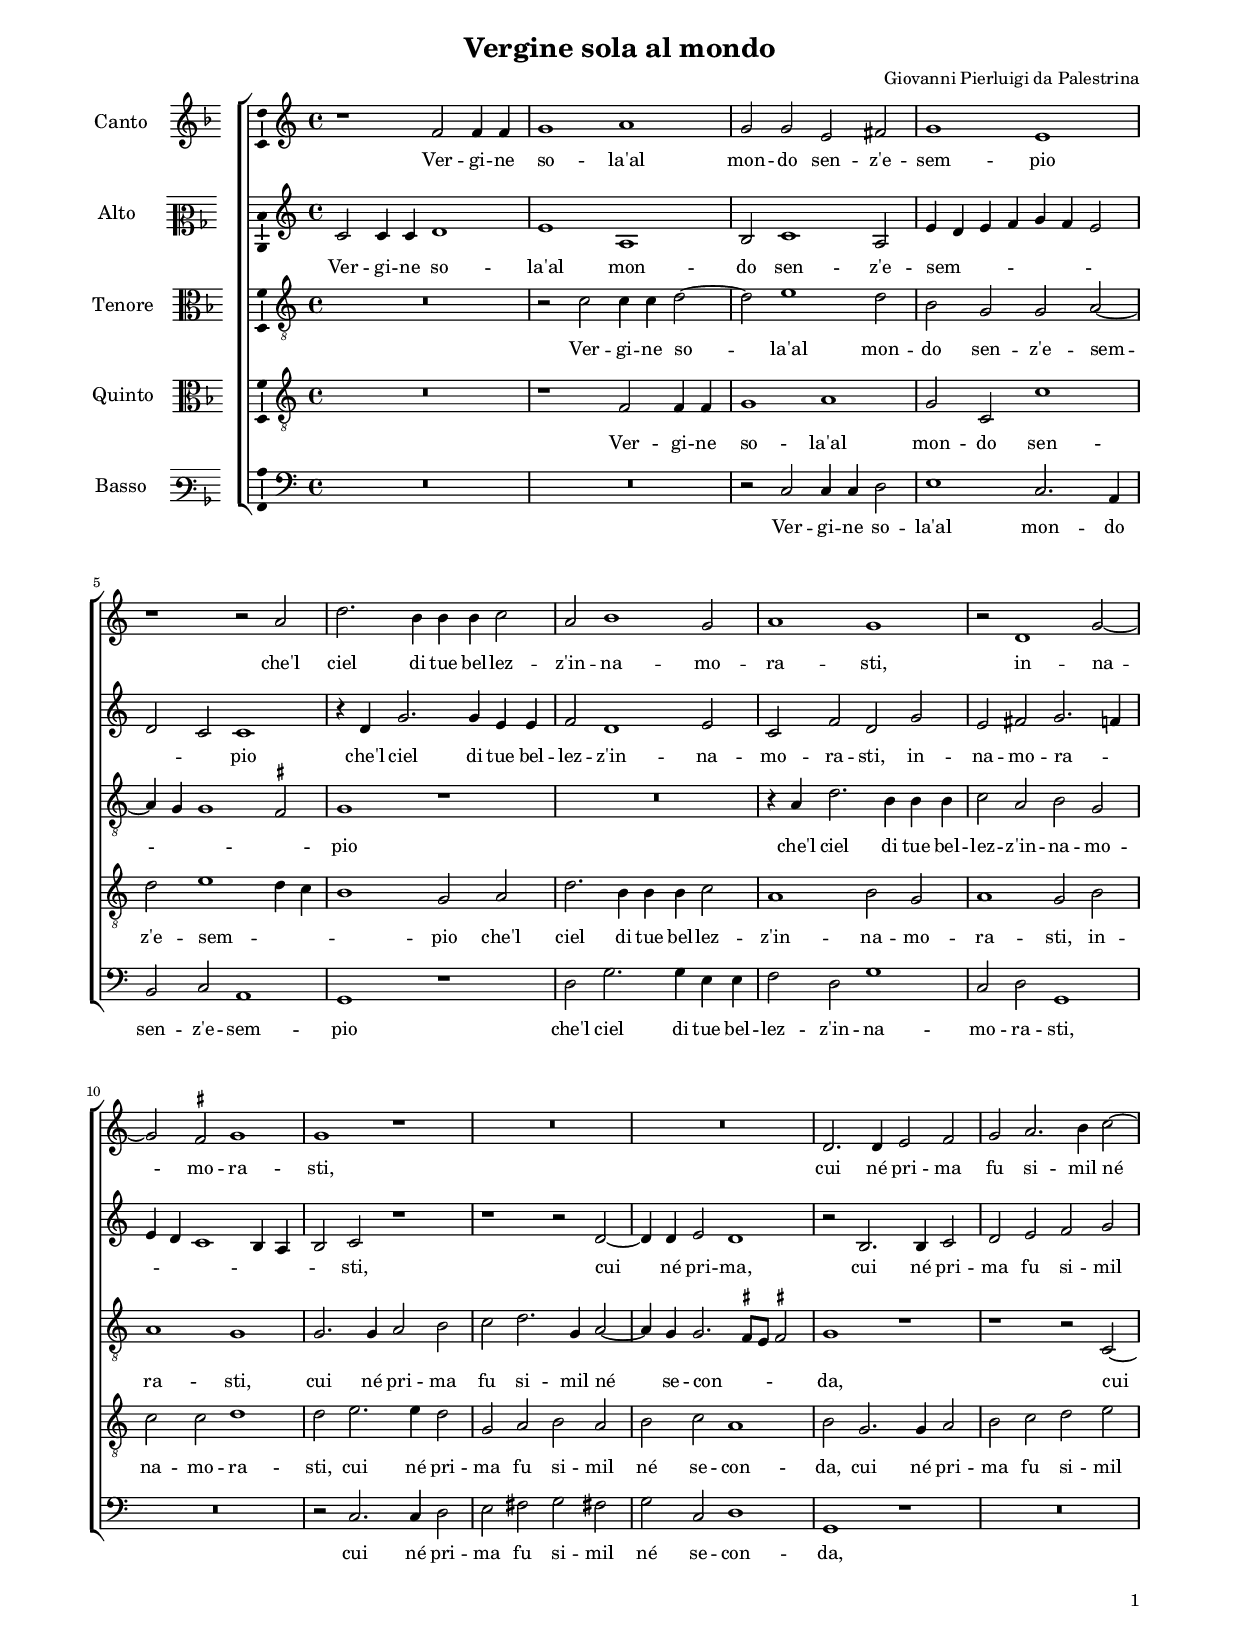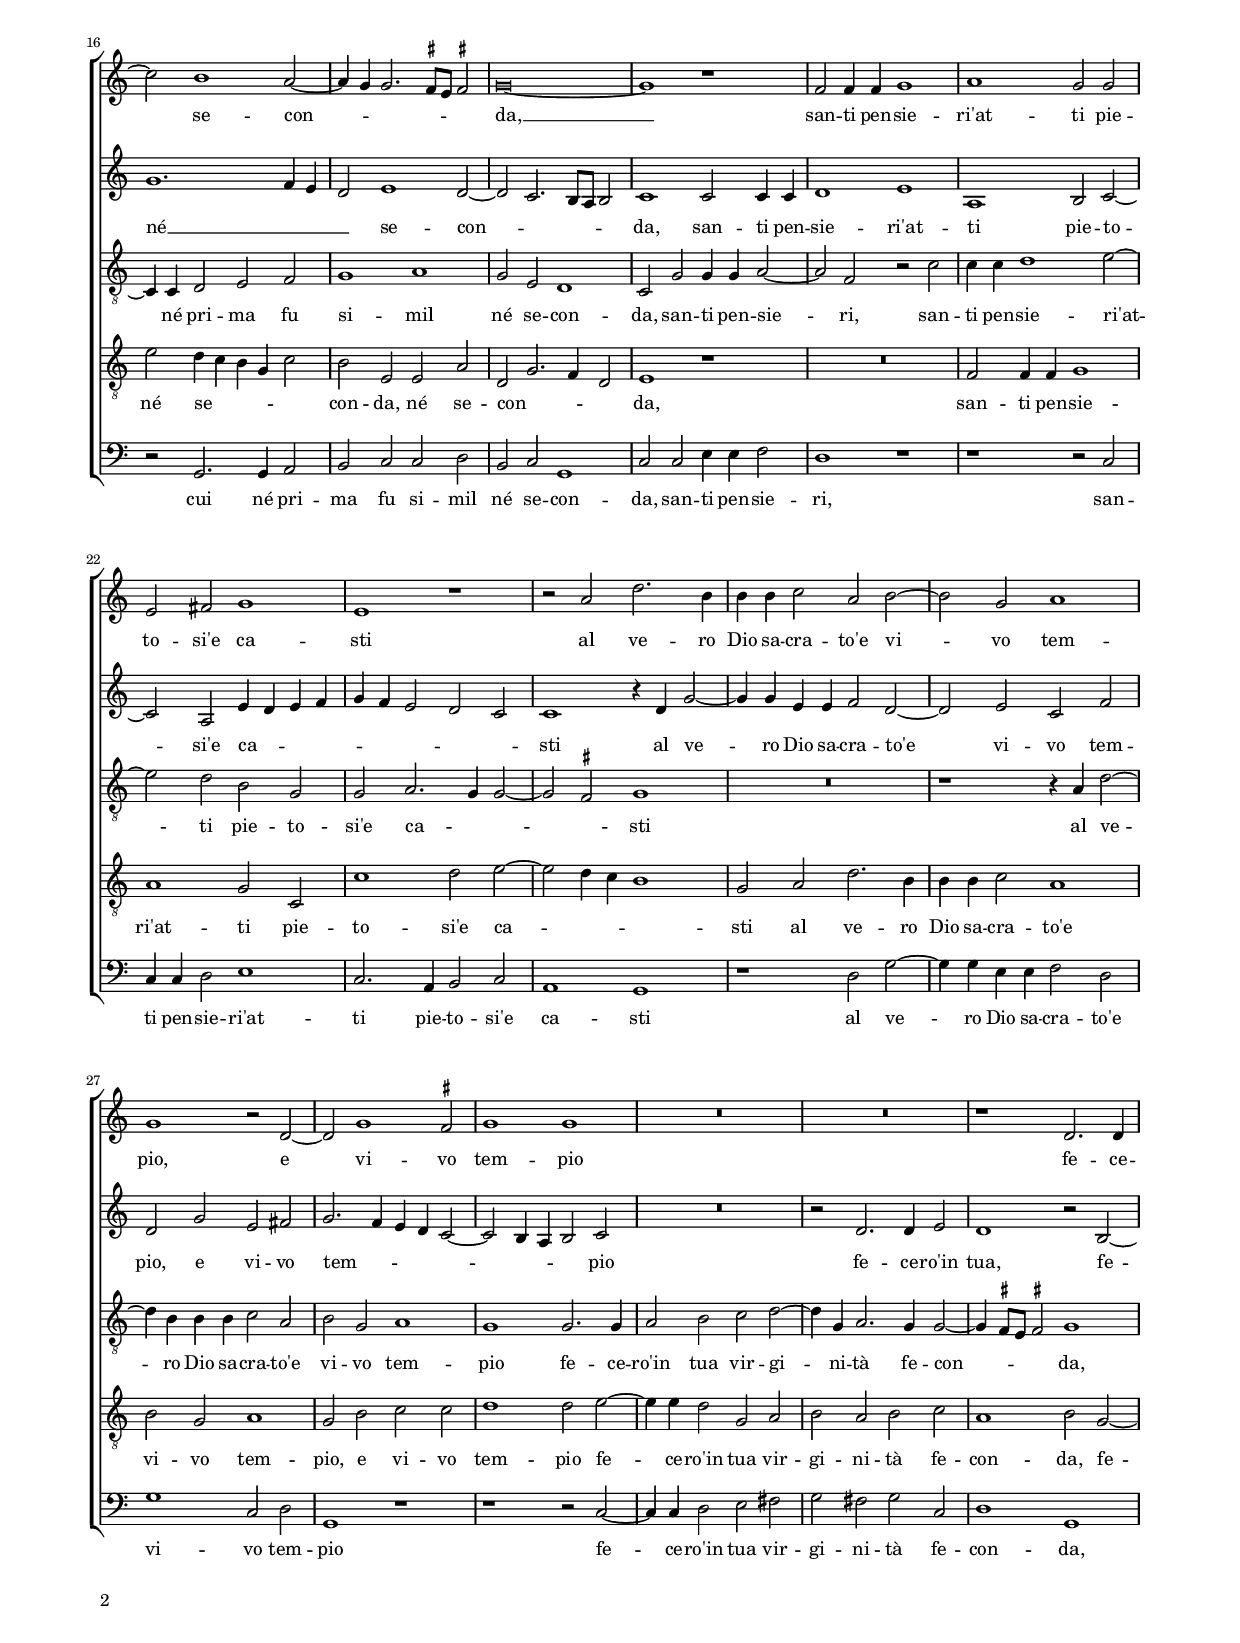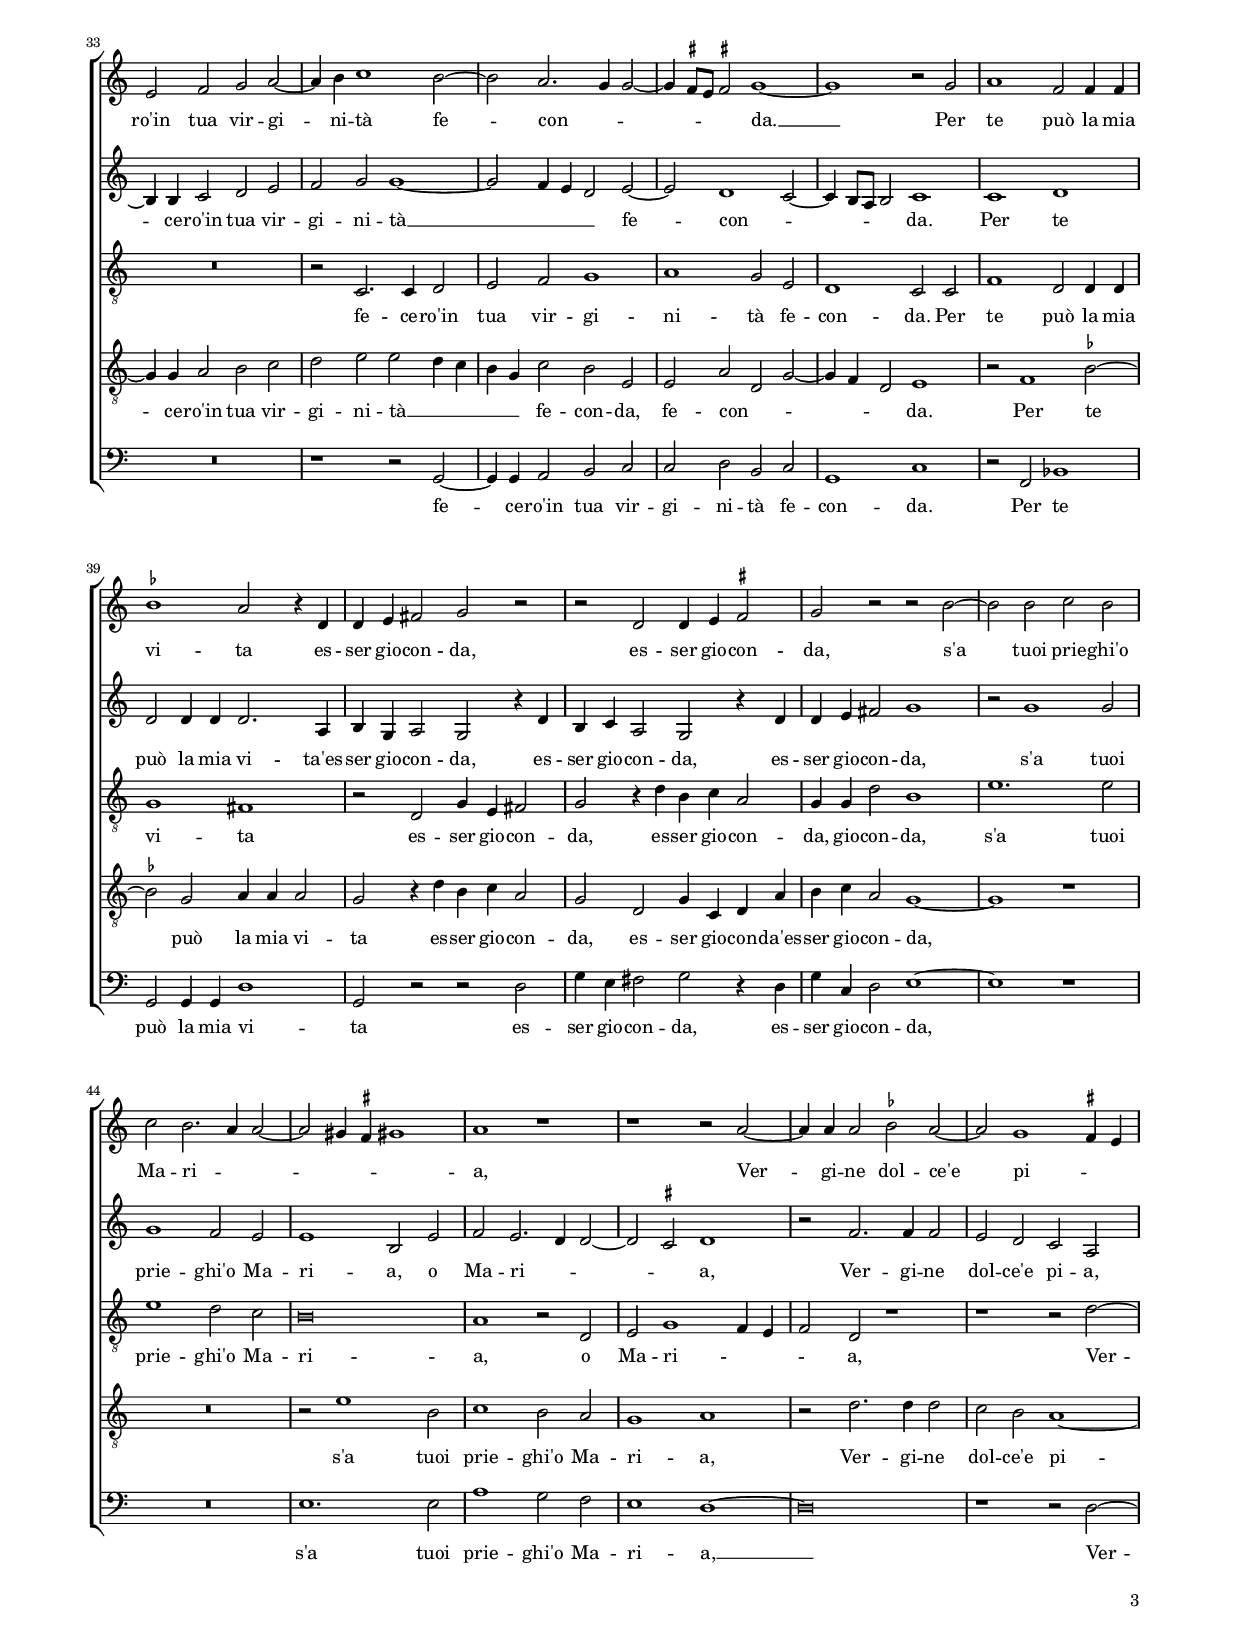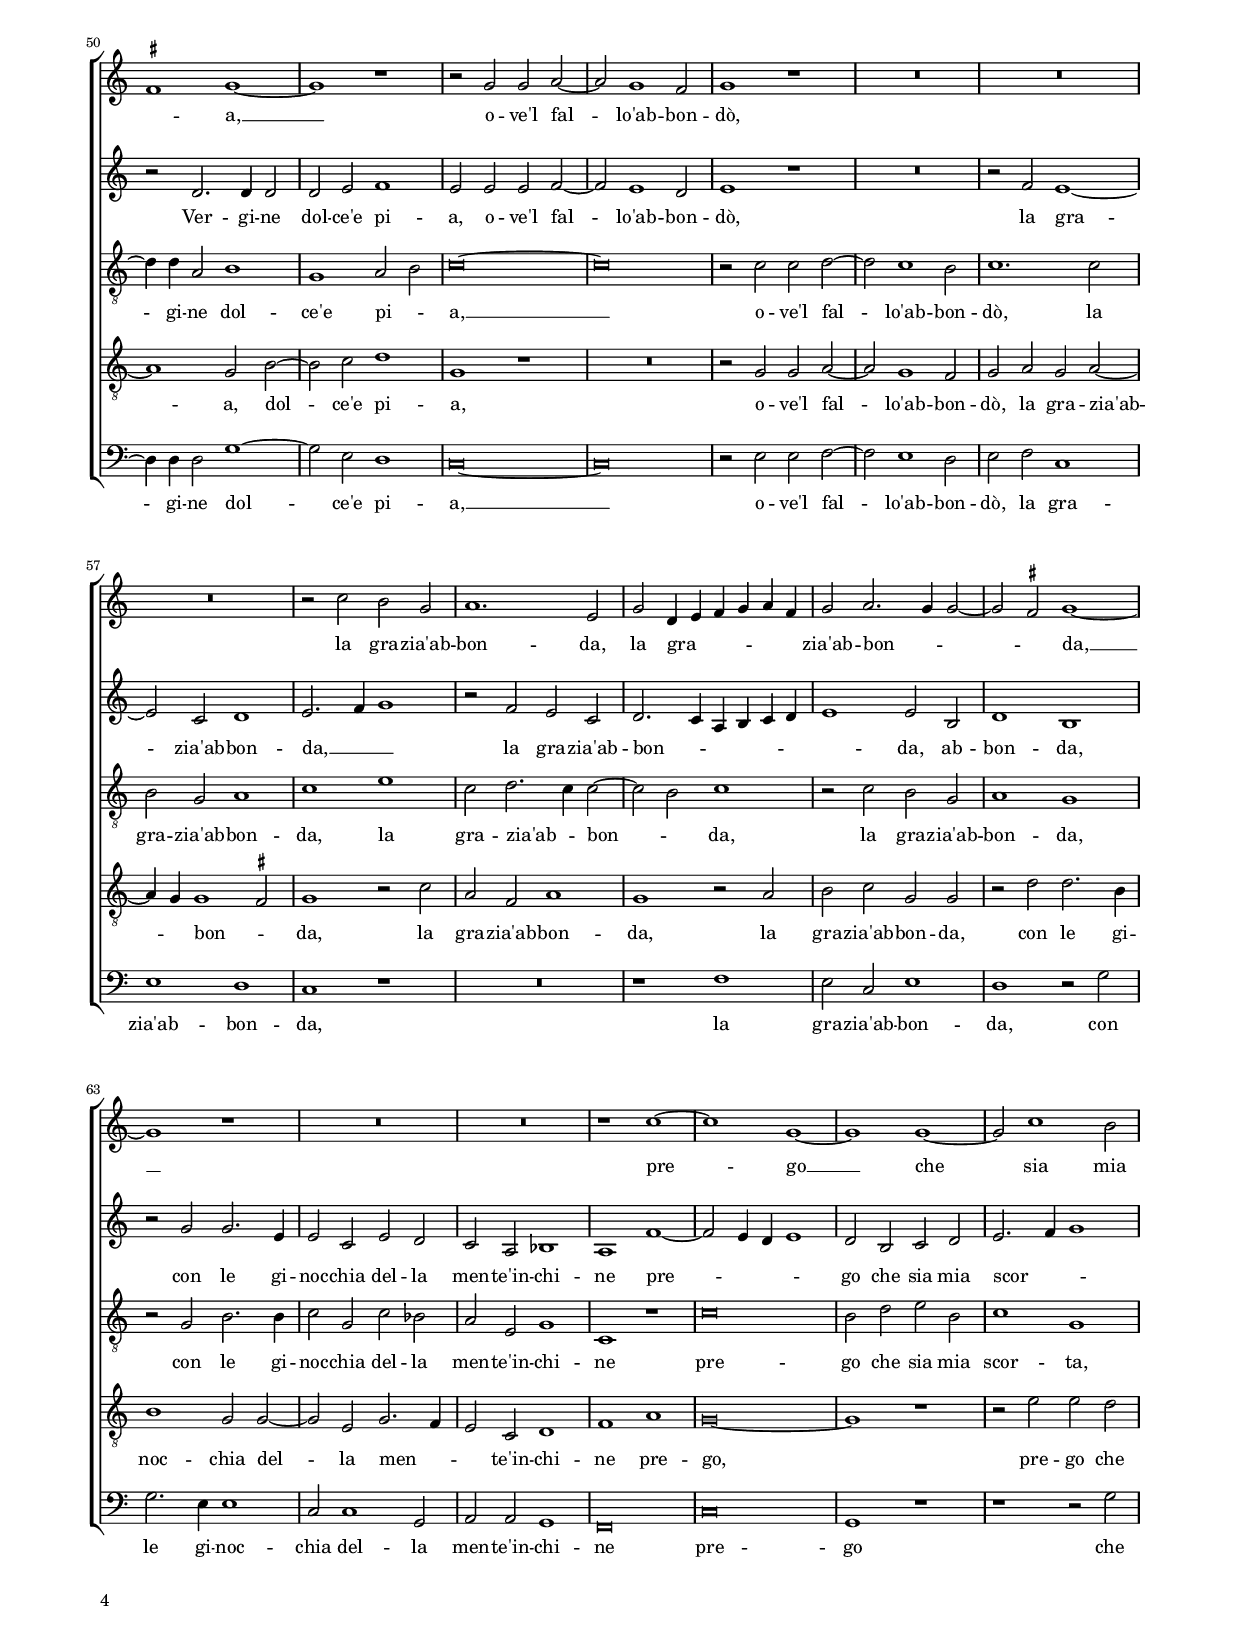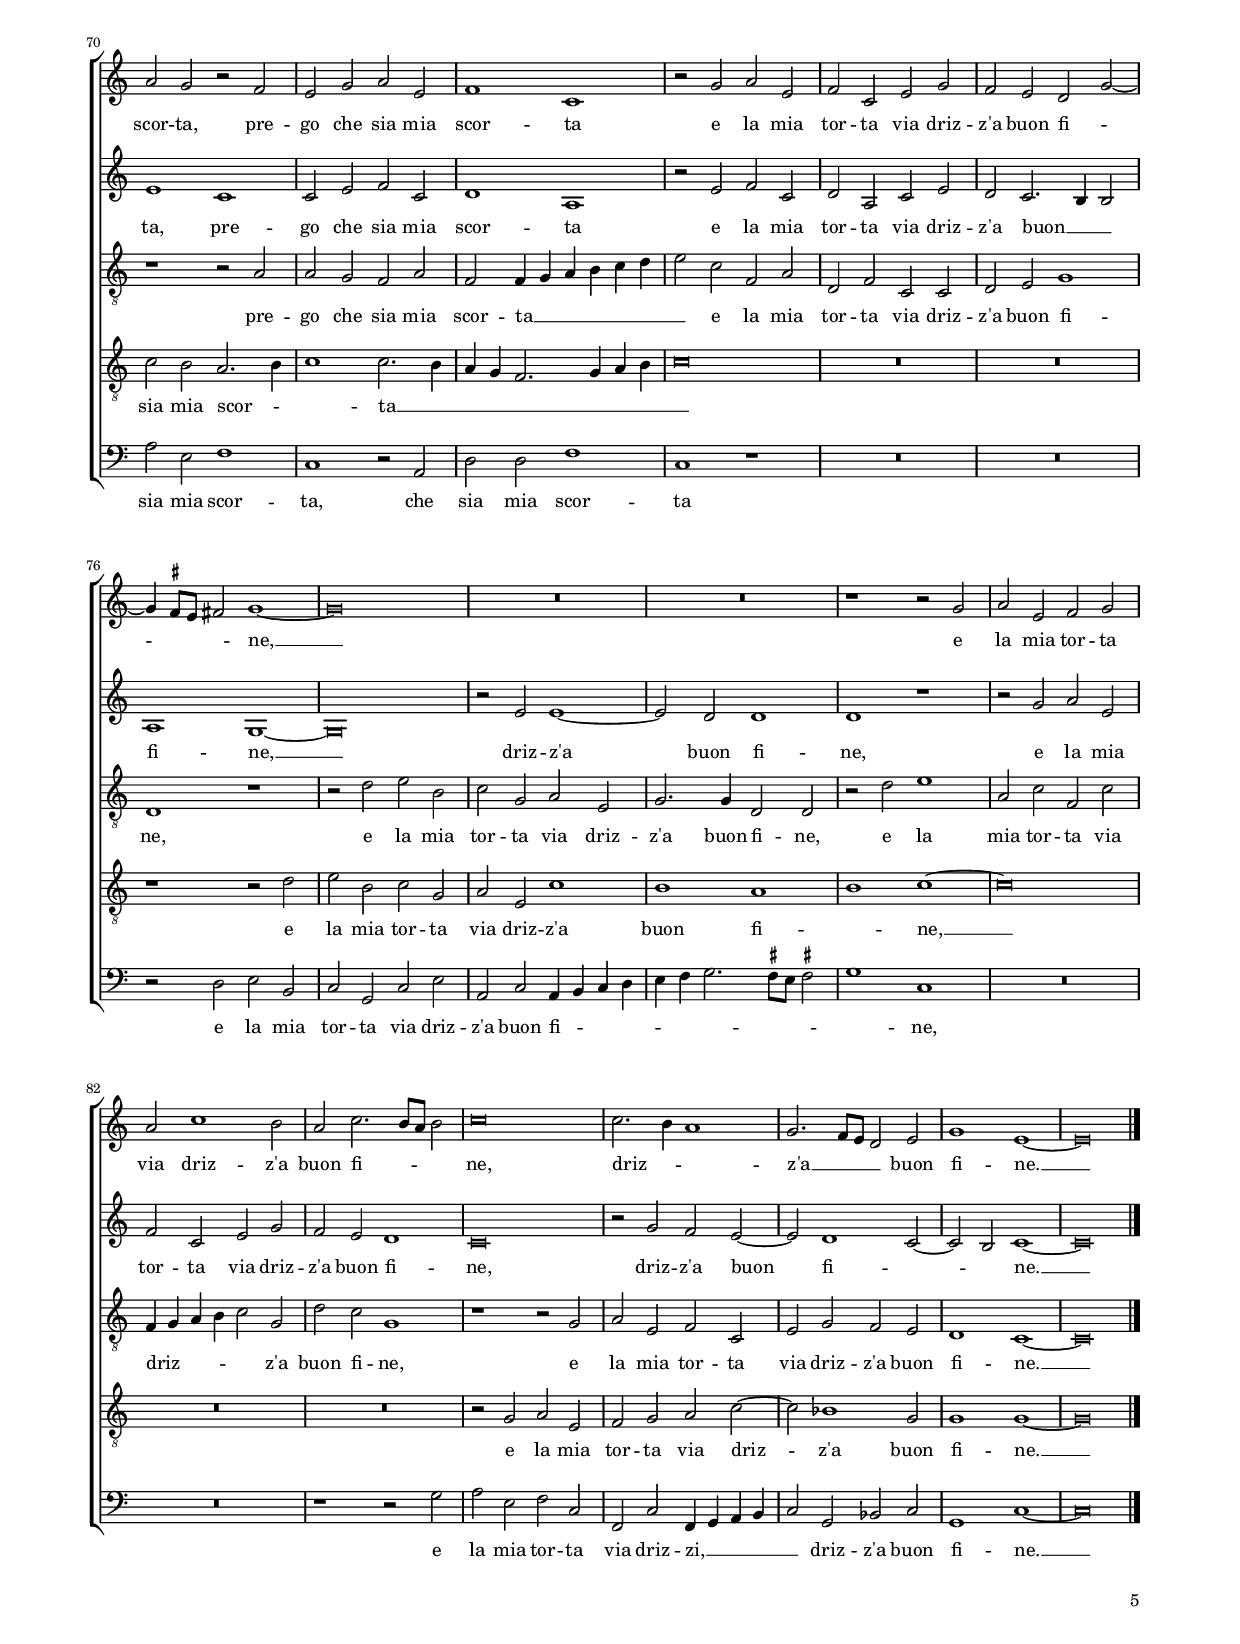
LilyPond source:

\header
{
  title="Vergine sola al mondo"
  composer="Giovanni Pierluigi da Palestrina"
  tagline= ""
}

\version "2.22.2"
\language deutsch
#(set-global-staff-size 15)
% #(set-default-paper-size "letter")
#(ly:set-option 'point-and-click #f)




	ficta = { \once \set suggestAccidentals = ##t }

	forget = #(define-music-function (music) (ly:music?) #{
		\accidentalStyle forget
		$music
		\accidentalStyle default
		#})

\paper
	{
	top-margin = 1.8 \cm
	bottom-margin = 1.2 \cm
	left-margin = 1.7 \cm
	right-margin = 1.7 \cm
	ragged-bottom = ##f
	ragged-last-bottom = ##f
	print-page-number = ##f
	system-system-spacing = #'((basic-distance . 17) (minimum-distance . 14) (padding . 7) (strechability . 150))
    oddFooterMarkup=\markup   \fill-line { "" \fromproperty #'page:page-number-string }
    evenFooterMarkup=\markup  \fill-line { \fromproperty #'page:page-number-string "" }
    last-bottom-spacing = #'((basic-distance . 12) (minimum-distance . 7) (padding . 4))
	systems-per-page = 3
%   page-count = 3
%	min-systems-per-page = 3
%	print-all-headers = ##t
%	print-first-page-number = ##t
%	first-page-number = 1
	}

	
global = {
    % \set Staff.autoBeaming = ##f
	\key f \major
	\time 4/4 \set Score.measureLength = #(ly:make-moment 2/1)
    \set Score.tempoHideNote = ##t
    \tempo 2 = 90
    \skip 1*2*88 \bar "|."
	}
    

incipitcantus = \markup { \score {
	{
	\set Staff.instrumentName = \markup { \fontsize #1 "Canto" }
	\key f \major
	\clef violin
	s4 \bar ""
	}
	\layout  {
	raggedright = ##t
	indent = 1.6 \cm
	line-width = 2.2\cm
	\context { \Staff \remove Time_signature_engraver }
	\override Staff.Clef.Y-extent = #'(0 . 0)
	}} \hspace #1 }

      
incipitaltus = \markup { \score {
	{
	\set Staff.instrumentName = \markup { \fontsize #1 "Alto" }
	\key f \major
	\clef mezzosoprano
	s4 \bar ""
	}
	\layout  {
	raggedright = ##t
	indent = 1.6 \cm
	line-width = 2.2\cm
	\context { \Staff \remove Time_signature_engraver }
	\override Staff.Clef.Y-extent = #'(0 . 0)
	}} \hspace #1 }


incipittenor = \markup { \score {
	{
	\set Staff.instrumentName = \markup { \fontsize #1 "Tenore" }
	\key f \major
	\clef alto
	s4 \bar ""
	}
	\layout  {
	raggedright = ##t
	indent = 1.6 \cm
	line-width = 2.2\cm
	\context { \Staff \remove Time_signature_engraver }
	\override Staff.Clef.Y-extent = #'(0 . 0)
	}} \hspace #1 }
      
      
incipitquintus = \markup { \score {
	{
	\set Staff.instrumentName = \markup { \fontsize #1 "Quinto" }
	\key f \major
	\clef alto
	s4 \bar ""
	}
	\layout  {
	raggedright = ##t
	indent = 1.6 \cm
	line-width = 2.2\cm
	\context { \Staff \remove Time_signature_engraver }
	\override Staff.Clef.Y-extent = #'(0 . 0)
	}} \hspace #1 }
      
      
incipitbassus = \markup { \score {
	{
	\set Staff.instrumentName = \markup { \fontsize #1 "Basso" }
	\key f \major
	\clef varbaritone
	s4 \bar ""
	}
	\layout  {
	raggedright = ##t
	indent = 1.6 \cm
	line-width = 2.2\cm
	\context { \Staff \remove Time_signature_engraver }
	\override Staff.Clef.Y-extent = #'(0 . 0)
	}} \hspace #1 }


cantus =  \relative c''
	{
	r1 b2 b4 b
	c1 d
	c2 c a h
	c1 a
%5
	r1 r2 d |
	g2. e4 e e f2
	d2 e1 c2
	d1 c
	r2 g1 c2~
%10
	c2 \ficta h c1 |
	c1 r
	R\breve
	R\breve
	g2. g4 a2 b
%15
	c2 d2. e4 f2~ |
	f2 e1 d2~
	d4 c c2. \ficta h8 a \ficta h!2
	c\breve~
	c1 r
%20
	b2 b4 b c1 |
	d1 c2 c
	a2 h c1
	a1 r
	r2 d g2. e4
%25
	e4 e f2 d e~ |
	e2 c d1
	c1 r2 g~
	g2 c1 \ficta h2
	c1 c
%30
	R\breve |
	R\breve
	r1 g2. g4
	a2 b c d~
	d4 e f1 e2~
%35
	e2 d2. c4 c2~ |
	c4 \ficta h8 a \ficta h!2 c1~
	c1 r2 c
	d1 b2 b4 b
	\ficta es1 d2 r4 g,
%40
	g4 a h2 c r |
	r2 g g4 a \ficta h2
	c2 r r e~
	e2 e f e
	f2 e2. d4 d2~
%45
	d2 cis4 \ficta h cis!1 |
	d1 r
	r1 r2 d~
	d4 d d2 \ficta es d~
	d2 c1 \ficta h4 a
%50
	\ficta h1 c~ |
	c1 r
	r2 c c d~
	d2 c1 b2
	c1 r
%55
	R\breve |
	R\breve
	R\breve
	r2 f e c
	d1. a2
%60
	c2 g4 a b c d b |
	c2 d2. c4 c2~
	c2 \ficta h c1~
	c1 r
	R\breve
%65
	R\breve |
	r1 f~
	f1 c~
	c1 c~
	c2 f1 e2
%70
	d2 c r b |
	a2 c d a
	b1 f
	r2 c' d a
	b2 f a c
%75
	b2 a g c~ |
	c4 \ficta h8 a h!2 c1~
	c\breve
	R\breve
	R\breve
%80
	r1 r2 c |
	d2 a b c
	d2 f1 e2
	d2 f2. e8 d e2
	f\breve
%85
	f2. e4 d1 |
	c2. b8 a g2 a
	c1 a~
	a\breve |
	}


altus =  \relative c'
	{
	f2 f4 f g1
	a1 d,
	e2 f1 d2
	a'4 g a b c b a2
%5
	g2 f f1 |
	r4 g c2. c4 a a
	b2 g1 a2
	f2 b g c
	a2 h c2. b4
%10
	a4 g f1 e4 d |
	e2 f r1
	r1 r2 g~
	g4 g a2 g1
	r2 e2. e4 f2
%15
	g2 a b c |
	c1. b4 a
	g2 a1 g2~
	g2 f2. e8 d e2
	f1 f2 f4 f
%20
	g1 a |
	d,1 e2 f~
	f2 d a'4 g a b
	c4 b a2 g f
	f1 r4 g c2~
%25
	c4 c a a b2 g~ |
	g2 a f b
	g2 c a h
	c2. b4 a g f2~
	f2 e4 d e2 f
%30
	R\breve |
	r2 g2. g4 a2
	g1 r2 e~
	e4 e f2 g a
	b2 c c1~
%35
	c2 b4 a g2 a~ |
	a2 g1 f2~
	f4 e8 d e2 f1
	f1 g
	g2 g4 g g2. d4
%40
	e4 c d2 c r4 g' |
	e4 f d2 c r4 g'
	g4 a h2 c1
	r2 c1 c2
	c1 b2 a
%45
	a1 e2 a |
	b2 a2. g4 g2~
	g2 \ficta fis g1
	r2 b2. b4 b2
	a2 g f d
%50
	r2 g2. g4 g2 |
	g2 a b1
	a2 a a b~
	b2 a1 g2
	a1 r
%55
	R\breve |
	r2 b a1~
	a2 f g1
	a2. b4 c1
	r2 b a f
%60
	g2. f4 d e f g |
	a1 a2 e
	g1 e
	r2 c' c2. a4
	a2 f a g
%65
	f2 d es1 |
	d1 b'~
	b2 a4 g a1
	g2 e f g
	a2. b4 c1
%70
	a1 f |
	f2 a b f
	g1 d
	r2 a' b f
	g2 d f a
%75
	g2 f2. e4 e2 |
	d1 c~
	c\breve
	r2 a' a1~
	a2 g g1
%80
	g1 r |
	r2 c d a
	b2 f a c
	b2 a g1
	f\breve
%85
	r2 c' b a~ |
	a2 g1 f2~
	f2 e f1~
	f\breve |
	}


tenor =  \relative c'
	{
	R\breve
	r2 f f4 f g2~
	g2 a1 g2
	e2 c c d~
%5
	d4 c c1 \ficta h2 |
	c1 r
	R\breve
	r4 d g2. e4 e e
	f2 d e c
%10
	d1 c |
	c2. c4 d2 e
	f2 g2. c,4 d2~
	d4 c c2. \ficta h8 a \ficta h!2
	c1 r
%15
	r1 r2 f,~ |
	f4 f g2 a b
	c1 d
	c2 a g1
	f2 c' c4 c d2~
%20
	d2 b r f' |
	f4 f g1 a2~
	a2 g e c
	c2 d2. c4 c2~
	c2 \ficta h c1
%25
	R\breve |
	r1 r4 d g2~
	g4 e e e f2 d
	e2 c d1
	c1 c2. c4
%30
	d2 e f g~ |
	g4 c, d2. c4 c2~
	c4 \ficta h8 a \ficta h!2 c1
	R\breve
	r2 f,2. f4 g2
%35
	a2 b c1 |
	d1 c2 a
	g1 f2 f
	b1 g2 g4 g
	c1 h
%40
	r2 g c4 a h2 |
	c2 r4 g' e4 f d2 
	c4 c g'2 e1
	a1. a2
	a1 g2 f
%45
	e\breve |
	d1 r2 g,
	a2 c1 b4 a
	b2 g r1
	r1 r2 g'~
%50
	g4 g d2 e1 |
	c1 d2 e
	f\breve~
	f\breve
	r2 f f g~
%55
	g2 f1 e2 |
	f1. f2
	e2 c d1
	f1 a
	f2 g2. f4 f2~
%60
	f2 e f1 |
	r2 f e c
	d1 c
	r2 c e2. e4
	f2 c f es
%65
	d2 a c1 |
	f,1 r
	f'\breve
	e2 g a e
	f1 c
%70
	r1 r2 d |
	d2 c b d
	b2 b4 c d e f g
	a2 f b, d
	g,2 b f f
%75
	g2 a c1 |
	g1 r
	r2 g' a e
	f2 c d a
	c2. c4 g2 g
%80
	r2 g' a1 |
	d,2 f b, f'
	b,4 c d e f2 c
	g'2 f c1
	r1 r2 c
%85
	d2 a b f |
	a2 c b a
	g1 f~
	f\breve |
	
	}


quintus  =  \relative c'
	{
	R\breve
	r1 b2 b4 b
	c1 d
	c2 f, f'1
%5
	g2 a1 g4 f |
	e1 c2 d
	g2. e4 e e f2
	d1 e2 c
	d1 c2 e
%10
	f2 f g1 |
	g2 a2. a4 g2
	c,2 d e d
	e2 f d1
	e2 c2. c4 d2
%15
	e2 f g a |
	a2 g4 f e c f2
	e2 a, a d
	g,2 c2. b4 g2
	a1 r
%20
	R\breve |
	b2 b4 b c1
	d1 c2 f,
	f'1 g2 a~
	a2 g4 f e1
%25
	c2 d g2. e4 |
	e4 e f2 d1
	e2 c d1
	c2 e f f
	g1 g2 a~
%30
	a4 a g2 c, d |
	e2 d e f
	d1 e2 c~
	c4 c d2 e f
	g2 a a g4 f
%35
	e4 c f2 e a, |
	a2 d g, c~
	c4 b g2 a1
	r2 b1 \ficta es2~
	\ficta es2 c d4 d d2
%40
	c2 r4 g' e f d2 |
	c2 g c4 f, g d'
	e4 f d2 c1~
	c1 r
	R\breve
%45
	r2 a'1 e2 |
	f1 e2 d
	c1 d
	r2 g2. g4 g2
	f2 e d1~
%50
	d1 c2 e~ |
	e2 f g1
	c,1 r
	R\breve
	r2 c c d~
%55
	d2 c1 b2 |
	c2 d2 c d~
	d4 c c1 \ficta h2
	c1 r2 f
	d2 b d1
%60
	c1 r2 d |
	e2 f c c
	r2 g' g2. e4
	e1 c2 c~
	c2 a c2. b4
%65
	a2 f g1 |
	b1 d
	c\breve~
	c1 r
	r2 a' a g
%70
	f2 e d2. e4 |
	f1 f2. e4
	d4 c b2. c4 d e
	f\breve
	R\breve
%75
	R\breve |
	r1 r2 g
	a2 e f c
	d2 a f'1
	e1 d
%80
	e1 f~ |
	f\breve
	R\breve
	R\breve
	r2 c d a
%85
	b2 c d f~ |
	f2 es1 c2
	c1 c~
	c\breve |	
	}


bassus  =  \relative c
	{
	R\breve
	R\breve
	r2 f f4 f g2
	a1 f2. d4
%5
	e2 f d1 |
	c1 r
	g'2 c2. c4 a a
	b2 g c1
	f,2 g c,1
%10
	R\breve |
	r2 f2. f4 g2
	a2 h c h!
	c2 f, g1
	c,1 r
%15
	R\breve |
	r2 c2. c4 d2
	e2 f f g
	e2 f c1
	f2 f a4 a b2
%20
	g1 r |
	r1 r2 f
	f4 f g2 a1
	f2. d4 e2 f
	d1 c
%25
	r1 g'2 c~ |
	c4 c a a b2 g
	c1 f,2 g
	c,1 r
	r1 r2 f~
%30
	f4 f g2 a h |
	c2 h c f,
	g1 c,
	R\breve
	r1 r2 c~
%35
	c4 c d2 e f |
	f2 g e f
	c1 f
	r2 b, es1
	c2 c4 c g'1
%40
	c,2 r r g' |
	c4 a h2 c r4 g
	c4 f, g2 a1~
	a1 r
	R\breve
%45
	a1. a2 |
	d1 c2 b
	a1 g~
	g\breve
	r1 r2 g~
%50
	g4 g g2 c1~ |
	c2 a g1
	f\breve~
	f\breve
	r2 a a b~
%55
	b2 a1 g2 |
	a2 b f1
	a1 g
	f1 r
	R\breve
%60
	r1 b |
	a2 f a1
	g1 r2 c
	c2. a4 a1
	f2 f1 c2
%65
	d2 d c1 |
	b\breve
	f'\breve
	c1 r
	r1 r2 c'
%70
	d2 a b1 |
	f1 r2 d
	g2 g b1
	f1 r
	R\breve
%75
	R\breve |
	r2 g a e
	f2 c f a
	d,2 f d4 e f g
	a4 b c2. \ficta h8 a \ficta h!2
%80
	c1 f, |
	R\breve
	R\breve
	r1 r2 c'
	d2 a b f
%85
	b,2 f' b,4 c d e |
	f2 c es f
	c1 f~
	f\breve |
	}


lyricscantus = \lyricmode {
	Ver -- gi -- ne so -- la'al mon -- do sen -- z'e -- sem -- pio
    che'l ciel di tue bel -- lez -- z'in -- na -- mo -- ra -- sti,
    in -- na -- mo -- ra -- sti,
    cui né pri -- ma fu si -- mil né se -- con -- _ _ _ _ _ da, __
    san -- ti pen -- sie -- ri'at -- ti pie -- to -- si'e ca -- sti
    al ve -- ro Dio sa -- cra -- to'e vi -- vo tem -- pio,
    e vi -- vo tem -- pio
    fe -- ce -- ro'in tua vir -- gi -- ni -- tà fe -- con -- _ _ _ _ _ da. __
    Per te può la mia vi -- ta es -- ser gio -- con -- da,
    es -- ser gio -- con -- da,
    s'a tuoi prie -- ghi'o Ma -- ri -- _ _ _ _ _ a,
    Ver -- gi -- ne dol -- ce'e pi -- _ _ _ a, __
    o -- ve'l fal -- lo'ab -- bon -- dò, la gra -- zia'ab -- bon -- da,
    la gra -- _ _ _ _ _ zia'ab -- bon -- _ _ _ da, __
    pre -- go __ che sia mia scor -- ta,
    pre -- go che sia mia scor -- ta
    e la mia tor -- ta via driz -- z'a buon fi -- _ _ _ _ ne, __
    e la mia tor -- ta via driz -- z'a buon fi -- _ _ _ ne,
    driz -- _ _ z'a __ _ _ _ buon fi -- ne. __
	}


lyricsaltus = \lyricmode {
	Ver -- gi -- ne so -- la'al mon -- do sen -- z'e -- sem -- _ _ _ _ _ _ _ _ pio
    che'l ciel di tue bel -- lez -- z'in -- na -- mo -- ra -- sti,
    in -- na -- mo -- ra -- _ _ _ _ _ _ _ sti,
    cui né pri -- ma,
    cui né pri -- ma fu si -- mil né __ _ _ _ se -- con -- _ _ _ _ da,
    san -- ti pen -- sie -- ri'at -- ti pie -- to -- si'e ca -- _ _ _ _ _ _ _ _ sti
    al ve -- ro Dio sa -- cra -- to'e vi -- vo tem -- pio,
    e vi -- vo tem -- _ _ _ _ _ _ _ pio
    fe -- ce -- ro'in tua,
    fe -- ce -- ro'in tua vir -- gi -- ni -- tà __ _ _ _ fe -- con -- _ _ _ _ da.
    Per te può la mia vi -- ta'es -- ser gio -- con -- da,
    es -- ser gio -- con -- da,
    es -- ser gio -- con -- da,
    s'a tuoi prie -- ghi'o Ma -- ri -- a,
    o Ma -- ri -- _ _ _ a,
    Ver -- gi -- ne dol -- ce'e pi -- a,
    Ver -- gi -- ne dol -- ce'e pi -- a,
    o -- ve'l fal -- lo'ab -- bon -- dò, la gra -- zia'ab -- bon -- da, __ _ _
    la gra -- zia'ab -- bon -- _ _ _ _ _ _ da,
    ab -- bon -- da,
    con le gi -- noc -- chia del -- la men -- te'in -- chi -- ne
    pre -- _ _ _ go che sia mia scor -- _ _ ta,
    pre -- go che sia mia scor -- ta
    e la mia tor -- ta via driz -- z'a buon __ _ _ fi -- ne, __
    driz -- z'a buon fi -- ne,
    e la mia tor -- ta via driz -- z'a buon fi -- ne,
    driz -- z'a buon fi -- _ _ ne. __
	}


lyricstenor = \lyricmode {
	Ver -- gi -- ne so -- la'al mon -- do sen -- z'e -- sem -- _ _ _ pio
    che'l ciel di tue bel -- lez -- z'in -- na -- mo -- ra -- sti,
    cui né pri -- ma fu si -- mil né se -- con -- _ _ _ da,
    cui né pri -- ma fu si -- mil né se -- con -- da,
    san -- ti pen -- sie -- ri,
    san -- ti pen -- sie -- ri'at -- ti pie -- to -- si'e ca -- _ _ _ sti
    al ve -- ro Dio sa -- cra -- to'e vi -- vo tem -- pio
    fe -- ce -- ro'in tua vir -- gi -- ni -- tà fe -- con -- _ _ _ da,
    fe -- ce -- ro'in tua vir -- gi -- ni -- tà fe -- con -- da.
    Per te può la mia vi -- ta es -- ser gio -- con -- da,
    es -- ser gio -- con -- da,
    gio -- con -- da,
    s'a tuoi prie -- ghi'o Ma -- ri -- a,
    o Ma -- ri -- _ _ _ a,
    Ver -- gi -- ne dol -- ce'e pi -- _ a, __
    o -- ve'l fal -- lo'ab -- bon -- dò, la gra -- zia'ab -- bon -- da,
    la gra -- zia'ab -- _ bon -- _ da,
    la gra -- zia'ab -- bon -- da,
    con le gi -- noc -- chia del -- la men -- te'in -- chi -- ne
    pre -- go che sia mia scor -- ta,
    pre -- go che sia mia scor -- ta __ _ _ _ _ _ _
    e la mia tor -- ta via driz -- z'a buon fi -- ne,
    e la mia tor -- ta via driz -- z'a buon fi -- ne,
    e la mia tor -- ta via driz -- _ _ _ _ z'a buon fi -- ne,
    e la mia tor -- ta via driz -- z'a buon fi -- ne. __
	}


lyricsquintus = \lyricmode {
	Ver -- gi -- ne so -- la'al mon -- do sen -- z'e -- sem -- _ _ _ pio
    che'l ciel di tue bel -- lez -- z'in -- na -- mo -- ra -- sti,
    in -- na -- mo -- ra -- sti,
    cui né pri -- ma fu si -- mil né se -- con -- da,
    cui né pri -- ma fu si -- mil né se -- _ _ _ _ con -- da,
    né se -- con -- _ _ _ da,
    san -- ti pen -- sie -- ri'at -- ti pie -- to -- si'e ca -- _ _ _ sti
    al ve -- ro Dio sa -- cra -- to'e vi -- vo tem -- pio,
    e vi -- vo tem -- pio
    fe -- ce -- ro'in tua vir -- gi -- ni -- tà fe -- con -- da,
    fe -- ce -- ro'in tua vir -- gi -- ni -- tà __ _ _ _ _ fe -- con -- da,
    fe -- con -- _ _ _ _ da.
    Per te può la mia vi -- ta es -- ser gio -- con -- da,
    es -- ser gio -- con -- da'es -- ser gio -- con -- da,
    s'a tuoi prie -- ghi'o Ma -- ri -- a,
    Ver -- gi -- ne dol -- ce'e pi -- a,
    dol -- ce'e pi -- a,
    o -- ve'l fal -- lo'ab -- bon -- dò, la gra -- zia'ab -- _ bon -- _ da,
    la gra -- zia'ab -- bon -- da,
    la gra -- zia'ab -- bon -- da,
    con le gi -- noc -- chia del -- la men -- _ _ te'in -- chi -- ne
    pre -- go,
    pre -- go che sia mia scor -- _ _ ta __ _ _ _ _ _ _ _ _
    e la mia tor -- ta via driz -- z'a buon fi -- _ ne, __
    e la mia tor -- ta via driz -- z'a buon fi -- ne. __
	}


lyricsbassus = \lyricmode {
	Ver -- gi -- ne so -- la'al mon -- do sen -- z'e -- sem -- pio
    che'l ciel di tue bel -- lez -- z'in -- na -- mo -- ra -- sti,
    cui né pri -- ma fu si -- mil né se -- con -- da,
    cui né pri -- ma fu si -- mil né se -- con -- da,
    san -- ti pen -- sie -- ri,
    san -- ti pen -- sie -- ri'at -- ti pie -- to -- si'e ca -- sti
    al ve -- ro Dio sa -- cra -- to'e vi -- vo tem -- pio
    fe -- ce -- ro'in tua vir -- gi -- ni -- tà fe -- con -- da,
    fe -- ce -- ro'in tua vir -- gi -- ni -- tà fe -- con -- da.
    Per te può la mia vi -- ta es -- ser gio -- con -- da,
    es -- ser gio -- con -- da,
    s'a tuoi prie -- ghi'o Ma -- ri -- a, __
    Ver -- gi -- ne dol -- ce'e pi -- a, __
    o -- ve'l fal -- lo'ab -- bon -- dò, la gra -- zia'ab -- bon -- da,
    la gra -- zia'ab -- bon -- da,
    con le gi -- noc -- chia del -- la men -- te'in -- chi -- ne
    pre -- go che sia mia scor -- ta,
    che sia mia scor -- ta
    e la mia tor -- ta via driz -- z'a buon fi -- _ _ _ _ _ _ _ _ _ _ ne,
    e la mia tor -- ta via driz -- zi, __ _ _ _ _
    driz -- z'a buon fi -- ne. __
	}


\score
{  
    \transpose f c {
	\new ChoirStaff \with { \override StaffGrouper.staff-staff-spacing.basic-distance = #12 }
	<<

	\new Staff << \global
	\new Voice="v1" {
		\set Staff.instrumentName=\incipitcantus
%		\set Staff.instrumentName= "S"
		\set Staff.midiInstrument = "reed organ"
		\clef violin
		\cantus }
	\new Lyrics \lyricsto "v1" {\lyricscantus }
	>>


	\new Staff << \global
	\new Voice="v2" {
		\set Staff.instrumentName=\incipitaltus
%		\set Staff.instrumentName= "A"
		\set Staff.midiInstrument = "reed organ"
		\clef violin % "G_8"
		\altus}
	\new Lyrics \lyricsto "v2" {\lyricsaltus }
	>>


	\new Staff << \global
	\new Voice="v3" {
		\set Staff.instrumentName=\incipittenor
%		\set Staff.instrumentName= "T"
		\set Staff.midiInstrument = "reed organ"
		\clef "G_8"
		\tenor }
	\new Lyrics \lyricsto "v3" {\lyricstenor }
	>>


	\new Staff << \global
	\new Voice="v5" {
		\set Staff.instrumentName=\incipitquintus
%		\set Staff.instrumentName= "Q"
		\set Staff.midiInstrument = "reed organ"
		\clef "G_8"
		\quintus}
	\new Lyrics \lyricsto "v5" {\lyricsquintus }
	>>


	\new Staff << \global
	\new Voice="v4" {
		\set Staff.instrumentName=\incipitbassus
%		\set Staff.instrumentName= "B"
		\set Staff.midiInstrument = "reed organ"
		\clef bass 
		\bassus }
	\new Lyrics \lyricsto "v4" {\lyricsbassus}
	>>

	>>
	} % transpose

	\layout
	{
	indent = 2.5\cm
	\context { \Lyrics \override VerticalAxisGroup.nonstaff-relatedstaff-spacing.padding = #1.4 }
%	\context { \Lyrics \override LyricText.font-size = #1 }
	\context { \Staff \override TimeSignature.break-visibility = #end-of-line-invisible }
	\context { \Staff \consists "Ambitus_engraver" }
%   \context { \Staff \consists "Custos_engraver" }
%   \context { \Staff \override Custos.style = #'mensural }
%	\context { \Voice \override Slur.transparent = ##t }
	\context { \Score \override BarNumber.padding = #2 }
	\context { \Voice \override NoteHead.style = #'baroque }
	}

\midi
	{
    	
	}

}


% EOF
